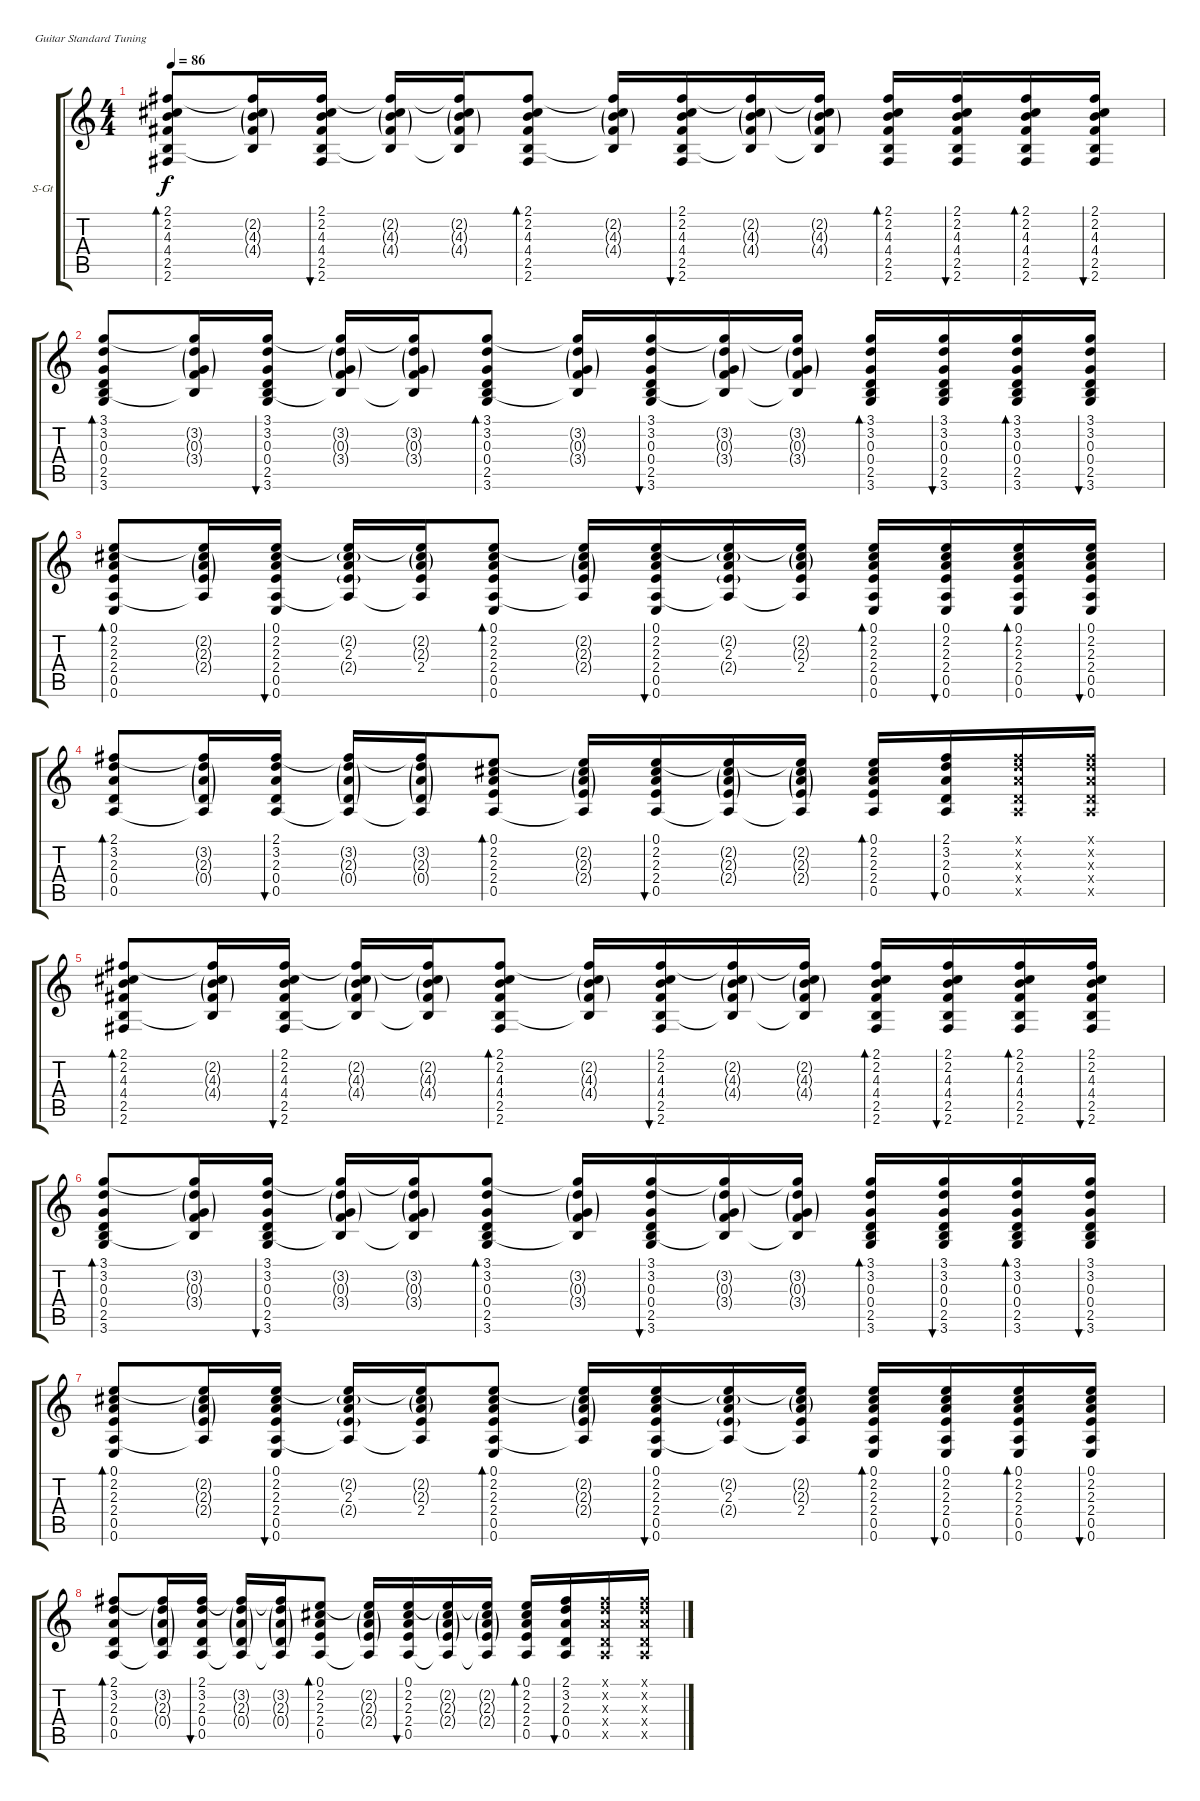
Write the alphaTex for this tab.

\defaultSystemsLayout 4
\bracketExtendMode groupsimilarinstruments
\firstSystemTrackNameOrientation horizontal
\otherSystemsTrackNameOrientation horizontal
\track ("Matt" "S-Gt") {instrument acousticguitarsteel}
\staff {score tabs}
\tuning (E4 B3 G3 D3 A2 E2)
\ts (4 4)
\tempo 86
\clef g2
\ks c
(2.1 2.2 4.3 4.4 2.5 2.6).8{bd 60 dy f} (2.1{t} 2.2{g} 4.3{g} 4.4{g} 2.5{t}).16 (2.1 2.2 4.3 4.4 2.5 2.6).16{bu 60} (2.1{t} 2.2{g} 4.3{g} 4.4{g} 2.5{t}).16 (2.1{t} 2.2{g} 4.3{g} 4.4{g} 2.5{t}).16 (2.1 2.2 4.3 4.4 2.5 2.6).8{bd 60} (2.1{t} 2.2{g} 4.3{g} 4.4{g} 2.5{t}).16 (2.1 2.2 4.3 4.4 2.5 2.6).16{bu 60} (2.1{t} 2.2{g} 4.3{g} 4.4{g} 2.5{t}).16 (2.1{t} 2.2{g} 4.3{g} 4.4{g} 2.5{t}).16 (2.1 2.2 4.3 4.4 2.5 2.6).16{bd 60} (2.1 2.2 4.3 4.4 2.5 2.6).16{bu 60} (2.1 2.2 4.3 4.4 2.5 2.6).16{bd 60} (2.1 2.2 4.3 4.4 2.5 2.6).16{bu 60} |
(3.1 3.2 0.3 0.4 2.5 3.6).8{bd 60} (3.1{t} 3.2{g} 0.3{g} 3.4{g} 2.5{t}).16 (3.1 3.2 0.3 0.4 2.5 3.6).16{bu 60} (3.1{t} 3.2{g} 0.3{g} 3.4{g} 2.5{t}).16 (3.1{t} 3.2{g} 0.3{g} 3.4{g} 2.5{t}).16 (3.1 3.2 0.3 0.4 2.5 3.6).8{bd 60} (3.1{t} 3.2{g} 0.3{g} 3.4{g} 2.5{t}).16 (3.1 3.2 0.3 0.4 2.5 3.6).16{bu 60} (3.1{t} 3.2{g} 0.3{g} 3.4{g} 2.5{t}).16 (3.1{t} 3.2{g} 0.3{g} 3.4{g} 2.5{t}).16 (3.1 3.2 0.3 0.4 2.5 3.6).16{bd 60} (3.1 3.2 0.3 0.4 2.5 3.6).16{bu 60} (3.1 3.2 0.3 0.4 2.5 3.6).16{bd 60} (3.1 3.2 0.3 0.4 2.5 3.6).16{bu 60} |
(0.1 2.2 2.3 2.4 0.5 0.6).8{bd 60} (0.1{t} 2.2{g} 2.3{g} 2.4{g} 0.5{t}).16 (0.1 2.2 2.3 2.4 0.5 0.6).16{bu 60} (0.1{t} 2.2{g} 2.3 2.4{g} 0.5{t}).16 (0.1{t} 2.2{g} 2.3{g} 2.4 0.5{t}).16 (0.1 2.2 2.3 2.4 0.5 0.6).8{bd 60} (0.1{t} 2.2{g} 2.3{g} 2.4{g} 0.5{t}).16 (0.1 2.2 2.3 2.4 0.5 0.6).16{bu 60} (0.1{t} 2.2{g} 2.3 2.4{g} 0.5{t}).16 (0.1{t} 2.2{g} 2.3{g} 2.4 0.5{t}).16 (0.1 2.2 2.3 2.4 0.5 0.6).16{bd 60} (0.1 2.2 2.3 2.4 0.5 0.6).16{bu 60} (0.1 2.2 2.3 2.4 0.5 0.6).16{bd 60} (0.1 2.2 2.3 2.4 0.5 0.6).16{bu 60} |
(2.1 3.2 2.3 0.4 0.5).8{bd 60} (2.1{t} 3.2{g} 2.3{g} 0.4{g} 0.5{t}).16 (2.1 3.2 2.3 0.4 0.5).16{bu 60} (2.1{t} 3.2{g} 2.3{g} 0.4{g} 0.5{t}).16 (2.1{t} 3.2{g} 2.3{g} 0.4{g} 0.5{t}).16 (0.1 2.2 2.3 2.4 0.5).8{bd 60} (0.1{t} 2.2{g} 2.3{g} 2.4{g} 0.5{t}).16 (0.1 2.2 2.3 2.4 0.5).16{bu 60} (0.1{t} 2.2{g} 2.3{g} 2.4{g} 0.5{t}).16 (0.1{t} 2.2{g} 2.3{g} 2.4{g} 0.5{t}).16 (0.1 2.2 2.3 2.4 0.5).16{bd 60} (2.1 3.2 2.3 0.4 0.5).16{bu 60} (2.1{x} 3.2{x} 2.3{x} 0.4{x} 0.5{x}).16 (2.1{x} 3.2{x} 2.3{x} 0.4{x} 0.5{x}).16 |
(2.1 2.2 4.3 4.4 2.5 2.6).8{bd 60} (2.1{t} 2.2{g} 4.3{g} 4.4{g} 2.5{t}).16 (2.1 2.2 4.3 4.4 2.5 2.6).16{bu 60} (2.1{t} 2.2{g} 4.3{g} 4.4{g} 2.5{t}).16 (2.1{t} 2.2{g} 4.3{g} 4.4{g} 2.5{t}).16 (2.1 2.2 4.3 4.4 2.5 2.6).8{bd 60} (2.1{t} 2.2{g} 4.3{g} 4.4{g} 2.5{t}).16 (2.1 2.2 4.3 4.4 2.5 2.6).16{bu 60} (2.1{t} 2.2{g} 4.3{g} 4.4{g} 2.5{t}).16 (2.1{t} 2.2{g} 4.3{g} 4.4{g} 2.5{t}).16 (2.1 2.2 4.3 4.4 2.5 2.6).16{bd 60} (2.1 2.2 4.3 4.4 2.5 2.6).16{bu 60} (2.1 2.2 4.3 4.4 2.5 2.6).16{bd 60} (2.1 2.2 4.3 4.4 2.5 2.6).16{bu 60} |
(3.1 3.2 0.3 0.4 2.5 3.6).8{bd 60} (3.1{t} 3.2{g} 0.3{g} 3.4{g} 2.5{t}).16 (3.1 3.2 0.3 0.4 2.5 3.6).16{bu 60} (3.1{t} 3.2{g} 0.3{g} 3.4{g} 2.5{t}).16 (3.1{t} 3.2{g} 0.3{g} 3.4{g} 2.5{t}).16 (3.1 3.2 0.3 0.4 2.5 3.6).8{bd 60} (3.1{t} 3.2{g} 0.3{g} 3.4{g} 2.5{t}).16 (3.1 3.2 0.3 0.4 2.5 3.6).16{bu 60} (3.1{t} 3.2{g} 0.3{g} 3.4{g} 2.5{t}).16 (3.1{t} 3.2{g} 0.3{g} 3.4{g} 2.5{t}).16 (3.1 3.2 0.3 0.4 2.5 3.6).16{bd 60} (3.1 3.2 0.3 0.4 2.5 3.6).16{bu 60} (3.1 3.2 0.3 0.4 2.5 3.6).16{bd 60} (3.1 3.2 0.3 0.4 2.5 3.6).16{bu 60} |
(0.1 2.2 2.3 2.4 0.5 0.6).8{bd 60} (0.1{t} 2.2{g} 2.3{g} 2.4{g} 0.5{t}).16 (0.1 2.2 2.3 2.4 0.5 0.6).16{bu 60} (0.1{t} 2.2{g} 2.3 2.4{g} 0.5{t}).16 (0.1{t} 2.2{g} 2.3{g} 2.4 0.5{t}).16 (0.1 2.2 2.3 2.4 0.5 0.6).8{bd 60} (0.1{t} 2.2{g} 2.3{g} 2.4{g} 0.5{t}).16 (0.1 2.2 2.3 2.4 0.5 0.6).16{bu 60} (0.1{t} 2.2{g} 2.3 2.4{g} 0.5{t}).16 (0.1{t} 2.2{g} 2.3{g} 2.4 0.5{t}).16 (0.1 2.2 2.3 2.4 0.5 0.6).16{bd 60} (0.1 2.2 2.3 2.4 0.5 0.6).16{bu 60} (0.1 2.2 2.3 2.4 0.5 0.6).16{bd 60} (0.1 2.2 2.3 2.4 0.5 0.6).16{bu 60} |
(2.1 3.2 2.3 0.4 0.5).8{bd 60} (2.1{t} 3.2{g} 2.3{g} 0.4{g} 0.5{t}).16 (2.1 3.2 2.3 0.4 0.5).16{bu 60} (2.1{t} 3.2{g} 2.3{g} 0.4{g} 0.5{t}).16 (2.1{t} 3.2{g} 2.3{g} 0.4{g} 0.5{t}).16 (0.1 2.2 2.3 2.4 0.5).8{bd 60} (0.1{t} 2.2{g} 2.3{g} 2.4{g} 0.5{t}).16 (0.1 2.2 2.3 2.4 0.5).16{bu 60} (0.1{t} 2.2{g} 2.3{g} 2.4{g} 0.5{t}).16 (0.1{t} 2.2{g} 2.3{g} 2.4{g} 0.5{t}).16 (0.1 2.2 2.3 2.4 0.5).16{bd 60} (2.1 3.2 2.3 0.4 0.5).16{bu 60} (2.1{x} 3.2{x} 2.3{x} 0.4{x} 0.5{x}).16 (2.1{x} 3.2{x} 2.3{x} 0.4{x} 0.5{x}).16
